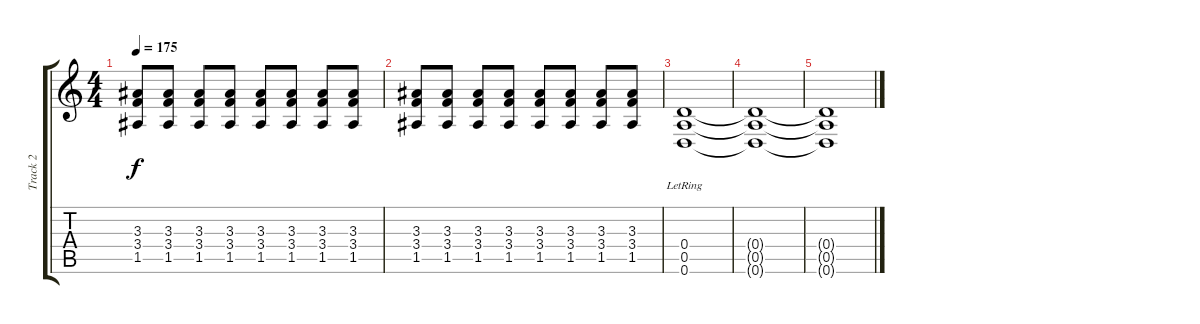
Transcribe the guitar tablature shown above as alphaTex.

\track ("Track 2" "Track 2") {instrument distortionguitar}
\staff {score tabs}
\tuning (E4 B3 G3 D3 A2 D2) {hide}
\ts (4 4)
\tempo 175
\clef g2
\ks c
(3.3 3.4 1.5).8{dy f} (3.3 3.4 1.5).8 (3.3 3.4 1.5).8 (3.3 3.4 1.5).8 (3.3 3.4 1.5).8 (3.3 3.4 1.5).8 (3.3 3.4 1.5).8 (3.3 3.4 1.5).8 |
(3.3 3.4 1.5).8 (3.3 3.4 1.5).8 (3.3 3.4 1.5).8 (3.3 3.4 1.5).8 (3.3 3.4 1.5).8 (3.3 3.4 1.5).8 (3.3 3.4 1.5).8 (3.3 3.4 1.5).8 |
(0.4{lr} 0.5 0.6).1 |
(0.4{t} 0.5{t} 0.6{t}).1 |
(0.4{t} 0.5{t} 0.6{t}).1
